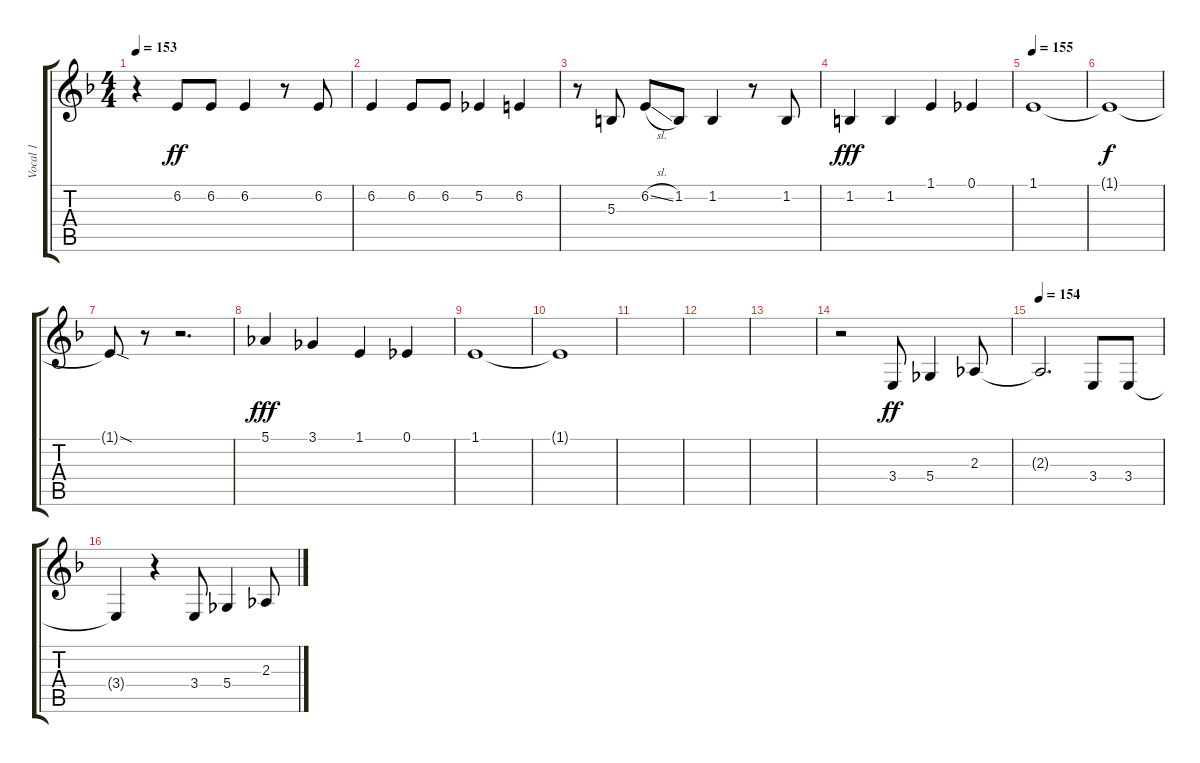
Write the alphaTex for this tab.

\track ("Vocal 1" "Vocal 1") {instrument baritonesax}
\staff {score tabs}
\tuning (Eb4 Bb3 Gb3 Db3 Ab2 Eb2) {hide}
\ts (4 4)
\tempo 153
\clef g2
\ks dminor
r.4{dy ff} 6.2.8 6.2.8 6.2.4 r.8 6.2.8 |
6.2.4 6.2.8 6.2.8 5.2.4 6.2.4 |
r.8 5.3.8 6.2{sl}.8 1.2.8 1.2.4 r.8 1.2.8 |
1.2.4{dy fff} 1.2.4 1.1.4 0.1.4 |
\tempo 155
1.1.1 |
1.1{t}.1{dy f} |
1.1{sod t}.8 r.8 r.2{d} |
5.1.4{dy fff} 3.1.4 1.1.4 0.1.4 |
1.1.1 |
1.1{t}.1 |
|
|
|
r.2 3.4.8{dy ff} 5.4.4 2.3.8 |
\tempo 154
2.3{t}.2{d} 3.4.8 3.4.8 |
3.4{t}.4 r.4 3.4.8 5.4.4 2.3.8
